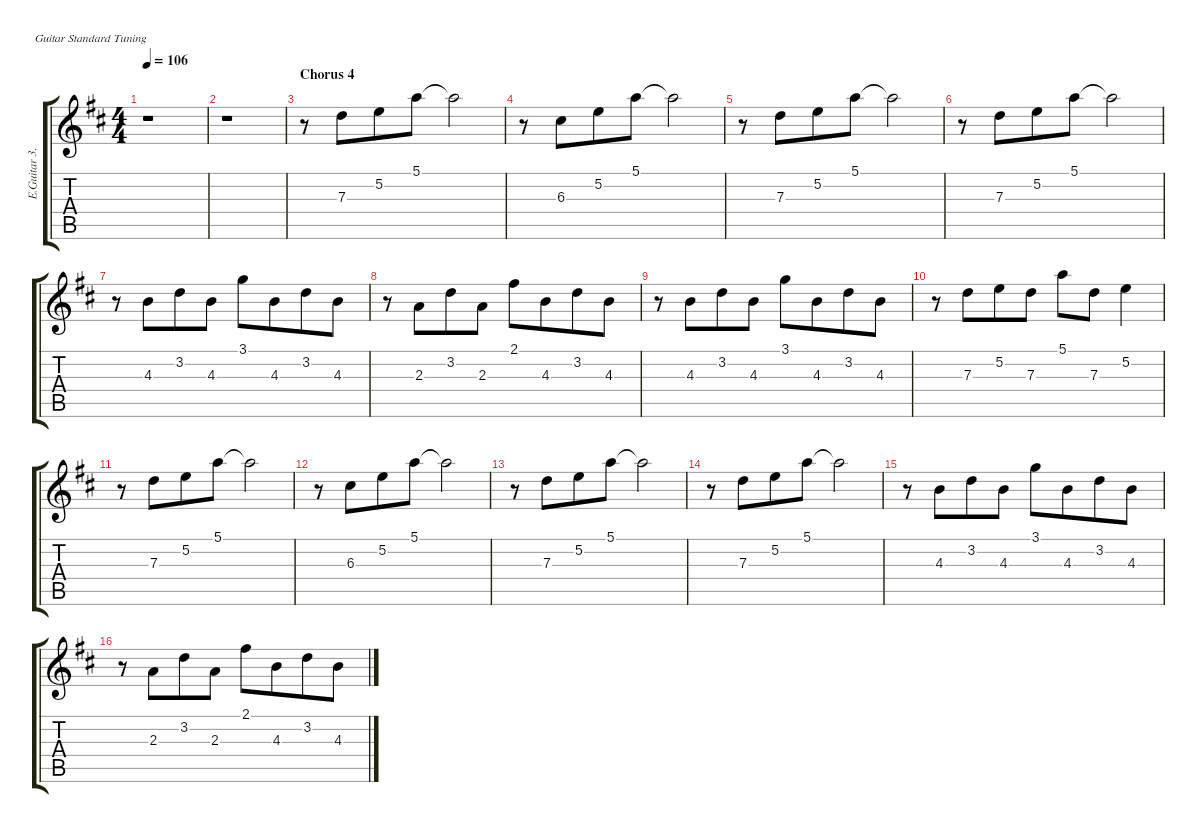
\defaultSystemsLayout 4
\hideDynamics
\track ("E.Guitar 3." "E.Guitar 3.") {defaultSystemsLayout 4 instrument overdrivenguitar}
\staff {score tabs}
\tuning (E4 B3 G3 D3 A2 E2)
\ts (4 4)
\tempo 106
\clef g2
\ks d
r.1{dy mf} |
r.1 |
\section ("" "Chorus 4")
r.8 7.3{acc forcenatural}.8{beam merge} 5.2{acc forcenatural}.8 5.1{acc forcenatural}.8 5.1{t acc forcenatural}.2 |
r.8 6.3{acc #}.8{beam merge} 5.2{acc forcenatural}.8 5.1{acc forcenatural}.8 5.1{t acc forcenatural}.2 |
r.8 7.3{acc forcenatural}.8{beam merge} 5.2{acc forcenatural}.8 5.1{acc forcenatural}.8 5.1{t acc forcenatural}.2 |
r.8 7.3{acc forcenatural}.8{beam merge} 5.2{acc forcenatural}.8 5.1{acc forcenatural}.8 5.1{t acc forcenatural}.2 |
r.8 4.3{acc forcenatural}.8{beam merge} 3.2{acc forcenatural}.8 4.3{acc forcenatural}.8 3.1{acc forcenatural}.8{beam merge} 4.3{acc forcenatural}.8{beam merge} 3.2{acc forcenatural}.8{beam merge} 4.3{acc forcenatural}.8 |
r.8 2.3{acc forcenatural}.8{beam merge} 3.2{acc forcenatural}.8 2.3{acc forcenatural}.8 2.1{acc #}.8{beam merge} 4.3{acc forcenatural}.8{beam merge} 3.2{acc forcenatural}.8{beam merge} 4.3{acc forcenatural}.8 |
r.8 4.3{acc forcenatural}.8{beam merge} 3.2{acc forcenatural}.8 4.3{acc forcenatural}.8 3.1{acc forcenatural}.8{beam merge} 4.3{acc forcenatural}.8{beam merge} 3.2{acc forcenatural}.8{beam merge} 4.3{acc forcenatural}.8 |
r.8 7.3{acc forcenatural}.8{beam merge} 5.2{acc forcenatural}.8 7.3{acc forcenatural}.8 5.1{acc forcenatural}.8{beam merge} 7.3{acc forcenatural}.8{beam merge} 5.2{acc forcenatural}.4{beam merge} |
r.8 7.3{acc forcenatural}.8{beam merge} 5.2{acc forcenatural}.8 5.1{acc forcenatural}.8 5.1{t acc forcenatural}.2 |
r.8 6.3{acc #}.8{beam merge} 5.2{acc forcenatural}.8 5.1{acc forcenatural}.8 5.1{t acc forcenatural}.2 |
r.8 7.3{acc forcenatural}.8{beam merge} 5.2{acc forcenatural}.8 5.1{acc forcenatural}.8 5.1{t acc forcenatural}.2 |
r.8 7.3{acc forcenatural}.8{beam merge} 5.2{acc forcenatural}.8 5.1{acc forcenatural}.8 5.1{t acc forcenatural}.2 |
r.8 4.3{acc forcenatural}.8{beam merge} 3.2{acc forcenatural}.8 4.3{acc forcenatural}.8 3.1{acc forcenatural}.8{beam merge} 4.3{acc forcenatural}.8{beam merge} 3.2{acc forcenatural}.8{beam merge} 4.3{acc forcenatural}.8 |
r.8 2.3{acc forcenatural}.8{beam merge} 3.2{acc forcenatural}.8 2.3{acc forcenatural}.8 2.1{acc #}.8{beam merge} 4.3{acc forcenatural}.8{beam merge} 3.2{acc forcenatural}.8{beam merge} 4.3{acc forcenatural}.8
